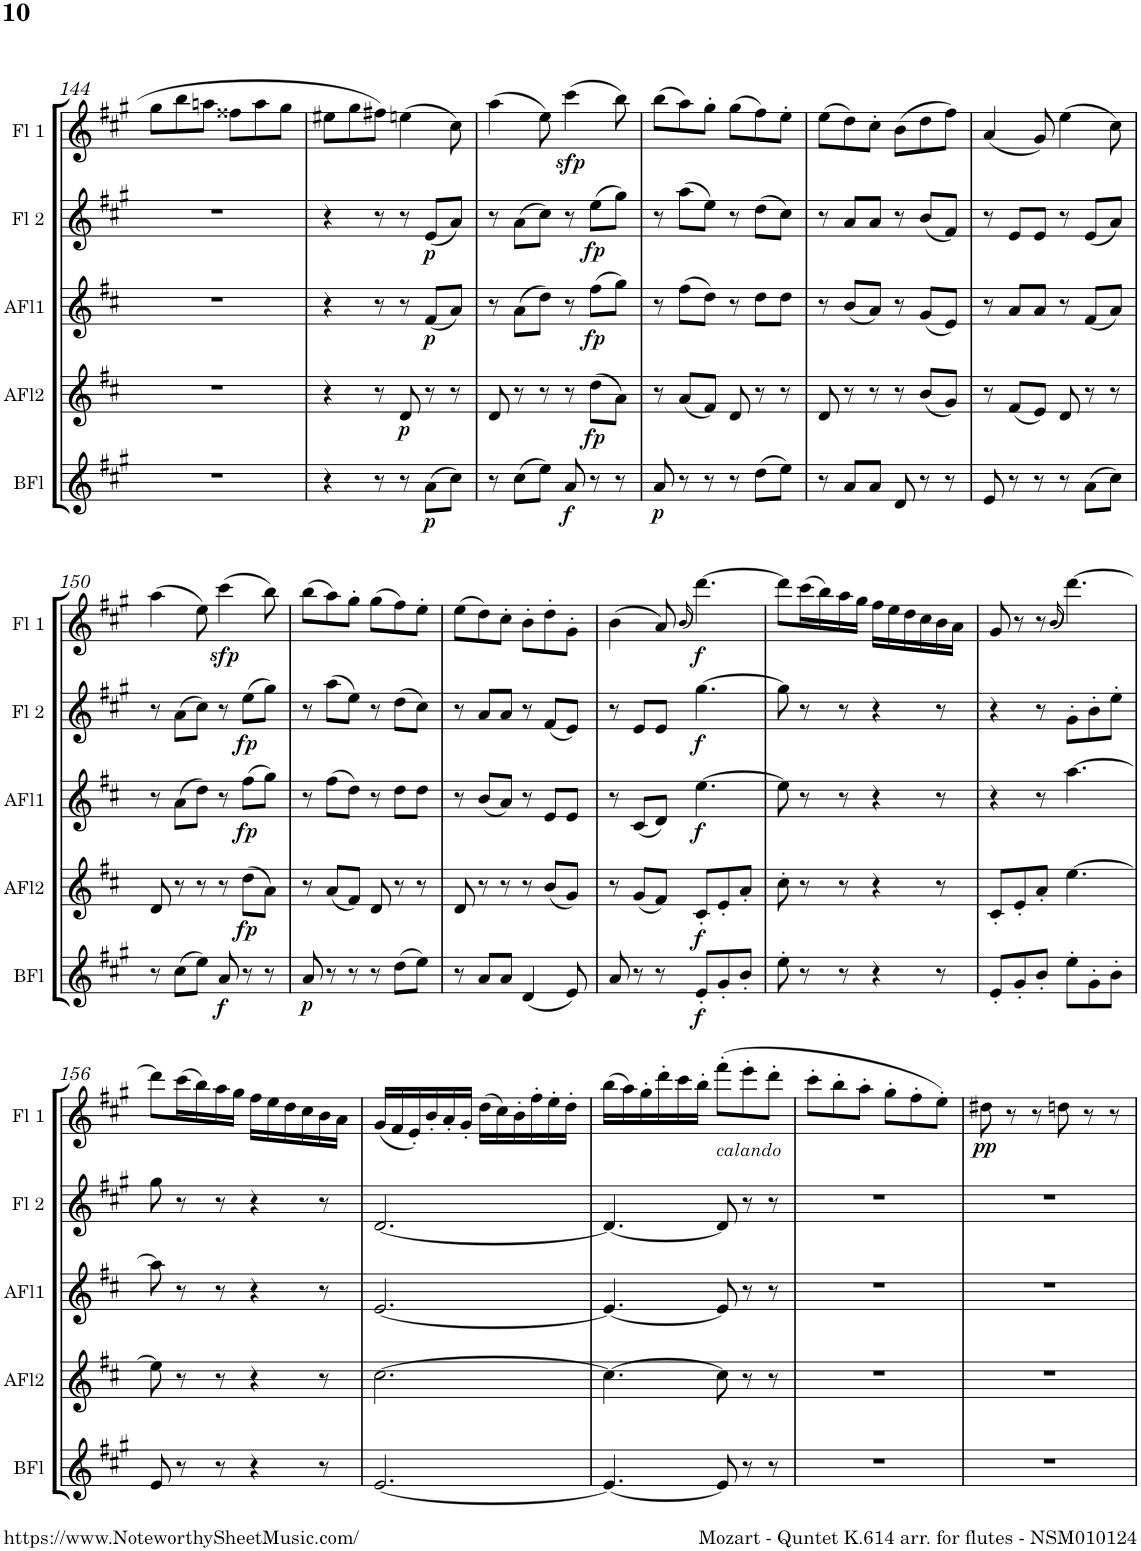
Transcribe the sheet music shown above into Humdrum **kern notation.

**kern	**dynam	**kern	**dynam	**kern	**dynam	**kern	**dynam	**kern	**dynam
*part5	*part5	*part4	*part4	*part3	*part3	*part2	*part2	*part1	*part1
*staff5	*staff5	*staff4	*staff4	*staff3	*staff3	*staff2	*staff2	*staff1	*staff1
*I"Bass Fl	*	*I"Alto Fl 2	*	*I"Alto Fl 1	*	*I"Flute 2	*	*I"Flute 1	*
*I'BFl	*	*I'AFl2	*	*I'AFl1	*	*I'Fl 2	*	*I'Fl 1	*
!!LO:PB:g=z
*clefG2	*	*clefG2	*	*clefG2	*	*clefG2	*	*clefG2	*
*Trd7c12	*	*Trd3c5	*	*Trd3c5	*	*	*	*	*
*k[f#c#g#]	*	*k[f#c#]	*	*k[f#c#]	*	*k[f#c#g#]	*	*k[f#c#g#]	*
*M6/8	*	*M6/8	*	*M6/8	*	*M6/8	*	*M6/8	*
=144	=144	=144	=144	=144	=144	=144	=144	=144	=144
2.r	.	2.r	.	2.r	.	2.r	.	8gg#\L	.
.	.	.	.	.	.	.	.	8bb\	.
.	.	.	.	.	.	.	.	8aan\J	.
.	.	.	.	.	.	.	.	8ff##X\L	.
.	.	.	.	.	.	.	.	8aa\	.
.	.	.	.	.	.	.	.	8gg#\J	.
=145	=145	=145	=145	=145	=145	=145	=145	=145	=145
4r	.	4r	.	4r	.	4r	.	8ee#X\L	.
.	.	.	.	.	.	.	.	8gg#\	.
8r	.	8r	.	8r	.	8r	.	8ff#X\J	.
!	!	!	!LO:DY:b	!	!	!	!	!	!
8r	.	8d/	p	8r	.	8r	.	(4een\	.
!	!LO:DY:b	!	!	!	!LO:DY:b	!	!LO:DY:b	!	!
(8a\L	p	8r	.	(8f#/L	p	(8e/L	p	.	.
8cc#\J)	.	8r	.	8a/J)	.	8a/J)	.	8cc#\)	.
=146	=146	=146	=146	=146	=146	=146	=146	=146	=146
8r	.	8d/	.	8r	.	8r	.	(4aa\	.
(8cc#\L	.	8r	.	(8a\L	.	(8a\L	.	.	.
8ee\J)	.	8r	.	8dd\J)	.	8cc#\J)	.	8ee\)	.
!	!LO:DY:b	!	!	!	!	!	!	!	!LO:DY:b
8a/	f	8r	.	8r	.	8r	.	(4ccc#\	sfp
!	!	!	!LO:DY:b	!	!LO:DY:b	!	!LO:DY:b	!	!
8r	.	(8dd\L	fp	(8ff#\L	fp	(8ee\L	fp	.	.
8r	.	8a\J)	.	8gg\J)	.	8gg#\J)	.	8bb\)	.
=147	=147	=147	=147	=147	=147	=147	=147	=147	=147
!	!LO:DY:b	!	!	!	!	!	!	!	!
8a/	p	8r	.	8r	.	8r	.	(8bb\L	.
8r	.	(8a/L	.	(8ff#\L	.	(8aa\L	.	8aa\)	.
8r	.	8f#/J)	.	8dd\J)	.	8ee\J)	.	8gg#'\J	.
8r	.	8d/	.	8r	.	8r	.	(8gg#\L	.
(8dd\L	.	8r	.	8dd\L	.	(8dd\L	.	8ff#\)	.
8ee\J)	.	8r	.	8dd\J	.	8cc#\J)	.	8ee'\J	.
=148	=148	=148	=148	=148	=148	=148	=148	=148	=148
8r	.	8d/	.	8r	.	8r	.	(8ee\L	.
8a/L	.	8r	.	(8b/L	.	8a/L	.	8dd\)	.
8a/J	.	8r	.	8a/J)	.	8a/J	.	8cc#'\J	.
8d/	.	8r	.	8r	.	8r	.	(8b\L	.
8r	.	(8b/L	.	(8g/L	.	(8b/L	.	8dd\	.
8r	.	8g/J)	.	8e/J)	.	8f#/J)	.	8ff#\J)	.
=149	=149	=149	=149	=149	=149	=149	=149	=149	=149
8e/	.	8r	.	8r	.	8r	.	(4a/	.
8r	.	(8f#/L	.	8a/L	.	8e/L	.	.	.
8r	.	8e/J)	.	8a/J	.	8e/J	.	8g#/)	.
8r	.	8d/	.	8r	.	8r	.	(4ee\	.
(8a\L	.	8r	.	(8f#/L	.	(8e/L	.	.	.
8cc#\J)	.	8r	.	8a/J)	.	8a/J)	.	8cc#\)	.
!!LO:LB:g=z
=150	=150	=150	=150	=150	=150	=150	=150	=150	=150
8r	.	8d/	.	8r	.	8r	.	(4aa\	.
(8cc#\L	.	8r	.	(8a\L	.	(8a\L	.	.	.
8ee\J)	.	8r	.	8dd\J)	.	8cc#\J)	.	8ee\)	.
!	!LO:DY:b	!	!	!	!	!	!	!	!LO:DY:b
8a/	f	8r	.	8r	.	8r	.	(4ccc#\	sfp
!	!	!	!LO:DY:b	!	!LO:DY:b	!	!LO:DY:b	!	!
8r	.	(8dd\L	fp	(8ff#\L	fp	(8ee\L	fp	.	.
8r	.	8a\J)	.	8gg\J)	.	8gg#\J)	.	8bb\)	.
=151	=151	=151	=151	=151	=151	=151	=151	=151	=151
!	!LO:DY:b	!	!	!	!	!	!	!	!
8a/	p	8r	.	8r	.	8r	.	(8bb\L	.
8r	.	(8a/L	.	(8ff#\L	.	(8aa\L	.	8aa\)	.
8r	.	8f#/J)	.	8dd\J)	.	8ee\J)	.	8gg#'\J	.
8r	.	8d/	.	8r	.	8r	.	(8gg#\L	.
(8dd\L	.	8r	.	8dd\L	.	(8dd\L	.	8ff#\)	.
8ee\J)	.	8r	.	8dd\J	.	8cc#\J)	.	8ee'\J	.
=152	=152	=152	=152	=152	=152	=152	=152	=152	=152
8r	.	8d/	.	8r	.	8r	.	(8ee\L	.
8a/L	.	8r	.	(8b/L	.	8a/L	.	8dd\)	.
8a/J	.	8r	.	8a/J)	.	8a/J	.	8cc#'\J	.
(4d/	.	8r	.	8r	.	8r	.	8b'\L	.
.	.	(8b/L	.	8e/L	.	(8f#/L	.	8dd'\	.
8e/)	.	8g/J)	.	8e/J	.	8e/J)	.	8g#'\J	.
=153	=153	=153	=153	=153	=153	=153	=153	=153	=153
8a/	.	8r	.	8r	.	8r	.	(4b\	.
8r	.	(8g/L	.	(8c#/L	.	8e/L	.	.	.
8r	.	8f#/J)	.	8d/J)	.	8e/J	.	8a/)	.
.	.	.	.	.	.	.	.	(16qb/	.
!	!LO:DY:b	!	!LO:DY:b	!	!LO:DY:b	!	!LO:DY:b	!	!LO:DY:b
8e'/L	f	8c#'/L	f	[4.ee\	f	[4.gg#\	f	[4.ddd\)	f
8g#'/	.	8e'/	.	.	.	.	.	.	.
8b'/J	.	8a'/J	.	.	.	.	.	.	.
=154	=154	=154	=154	=154	=154	=154	=154	=154	=154
8ee'\	.	8cc#'\	.	8ee\]	.	8gg#\]	.	8ddd\L]	.
8r	.	8r	.	8r	.	8r	.	(16ccc#\L	.
.	.	.	.	.	.	.	.	16bb\)	.
8r	.	8r	.	8r	.	8r	.	16aa\	.
.	.	.	.	.	.	.	.	16gg#\JJ	.
4r	.	4r	.	4r	.	4r	.	16ff#\LL	.
.	.	.	.	.	.	.	.	16ee\	.
.	.	.	.	.	.	.	.	16dd\	.
.	.	.	.	.	.	.	.	16cc#\	.
8r	.	8r	.	8r	.	8r	.	16b\	.
.	.	.	.	.	.	.	.	16a\JJ	.
=155	=155	=155	=155	=155	=155	=155	=155	=155	=155
8e'/L	.	8c#'/L	.	4r	.	4r	.	8g#/	.
8g#'/	.	8e'/	.	.	.	.	.	8r	.
8b'/J	.	8a'/J	.	8r	.	8r	.	8r	.
.	.	.	.	.	.	.	.	((16qb/	.
8ee'\L	.	[4.ee\	.	[4.aa\	.	8g#'\L	.	[4.ddd\))	.
8g#'\	.	.	.	.	.	8b'\	.	.	.
8b'\J	.	.	.	.	.	8ee'\J	.	.	.
!!LO:LB:g=z
=156	=156	=156	=156	=156	=156	=156	=156	=156	=156
8e/	.	8ee\]	.	8aa\]	.	8gg#\	.	8ddd\L]	.
8r	.	8r	.	8r	.	8r	.	(16ccc#\L	.
.	.	.	.	.	.	.	.	16bb\)	.
8r	.	8r	.	8r	.	8r	.	16aa\	.
.	.	.	.	.	.	.	.	16gg#\JJ	.
4r	.	4r	.	4r	.	4r	.	16ff#\LL	.
.	.	.	.	.	.	.	.	16ee\	.
.	.	.	.	.	.	.	.	16dd\	.
.	.	.	.	.	.	.	.	16cc#\	.
8r	.	8r	.	8r	.	8r	.	16b\	.
.	.	.	.	.	.	.	.	16a\JJ	.
=157	=157	=157	=157	=157	=157	=157	=157	=157	=157
[2.e/	.	[2.cc#\	.	[2.e/	.	[2.d/	.	(16g#/LL	.
.	.	.	.	.	.	.	.	16f#/	.
.	.	.	.	.	.	.	.	16e'/)	.
.	.	.	.	.	.	.	.	16b'/	.
.	.	.	.	.	.	.	.	16a'/	.
.	.	.	.	.	.	.	.	16g#'/JJ	.
.	.	.	.	.	.	.	.	(16dd\LL	.
.	.	.	.	.	.	.	.	16cc#\)	.
.	.	.	.	.	.	.	.	16b'\	.
.	.	.	.	.	.	.	.	16ff#'\	.
.	.	.	.	.	.	.	.	16ee'\	.
.	.	.	.	.	.	.	.	16dd'\JJ	.
=158	=158	=158	=158	=158	=158	=158	=158	=158	=158
4.e/_	.	4.cc#\_	.	4.e/_	.	4.d/_	.	(16bb\LL	.
.	.	.	.	.	.	.	.	16aa\)	.
.	.	.	.	.	.	.	.	16gg#'\	.
.	.	.	.	.	.	.	.	16ddd'\	.
.	.	.	.	.	.	.	.	16ccc#\	.
.	.	.	.	.	.	.	.	16bb'\JJ	.
!	!	!	!	!	!	!	!	!LO:TX:b:i:t=calando	!
8e/]	.	8cc#\]	.	8e/]	.	8d/]	.	(8fff#'\L	.
8r	.	8r	.	8r	.	8r	.	8eee'\	.
8r	.	8r	.	8r	.	8r	.	8ddd'\J	.
=159	=159	=159	=159	=159	=159	=159	=159	=159	=159
2.r	.	2.r	.	2.r	.	2.r	.	8ccc#'\L	.
.	.	.	.	.	.	.	.	8bb'\	.
.	.	.	.	.	.	.	.	8aa'\J	.
.	.	.	.	.	.	.	.	8gg#'\L	.
.	.	.	.	.	.	.	.	8ff#'\	.
.	.	.	.	.	.	.	.	8ee'\J)	.
=160	=160	=160	=160	=160	=160	=160	=160	=160	=160
!	!	!	!	!	!	!	!	!	!LO:DY:b
2.r	.	2.r	.	2.r	.	2.r	.	8dd#X\	pp
.	.	.	.	.	.	.	.	8r	.
.	.	.	.	.	.	.	.	8r	.
.	.	.	.	.	.	.	.	8ddn\	.
.	.	.	.	.	.	.	.	8r	.
.	.	.	.	.	.	.	.	8r	.
=	=	=	=	=	=	=	=	=	=
*-	*-	*-	*-	*-	*-	*-	*-	*-	*-
